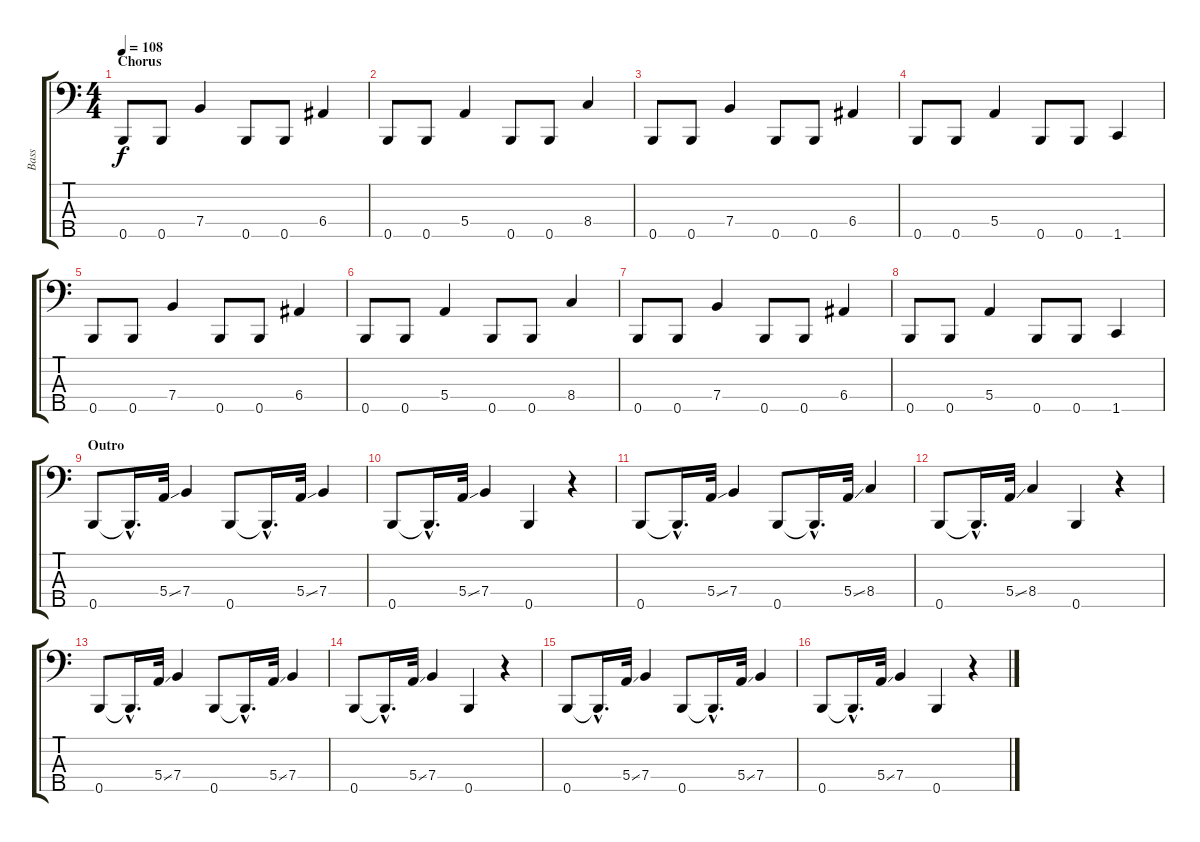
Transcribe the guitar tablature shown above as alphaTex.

\track ("Bass" "Bass") {instrument electricbasspick}
\staff {score tabs}
\tuning (G2 D2 A1 E1 B0) {hide}
\ts (4 4)
\section ("" "Chorus")
\tempo 108
\clef f4
\ks c
0.5.8{dy f} 0.5.8 7.4.4 0.5.8 0.5.8 6.4.4 |
0.5.8 0.5.8 5.4.4 0.5.8 0.5.8 8.4.4 |
0.5.8 0.5.8 7.4.4 0.5.8 0.5.8 6.4.4 |
0.5.8 0.5.8 5.4.4 0.5.8 0.5.8 1.5.4 |
0.5.8 0.5.8 7.4.4 0.5.8 0.5.8 6.4.4 |
0.5.8 0.5.8 5.4.4 0.5.8 0.5.8 8.4.4 |
0.5.8 0.5.8 7.4.4 0.5.8 0.5.8 6.4.4 |
0.5.8 0.5.8 5.4.4 0.5.8 0.5.8 1.5.4 |
\section ("" "Outro")
0.5.8 0.5{hac t}.16{d} 5.4{ss}.32 7.4.4 0.5.8 0.5{hac t}.16{d} 5.4{ss}.32 7.4.4 |
0.5.8 0.5{hac t}.16{d} 5.4{ss}.32 7.4.4 0.5.4 r.4 |
0.5.8 0.5{hac t}.16{d} 5.4{ss}.32 7.4.4 0.5.8 0.5{hac t}.16{d} 5.4{ss}.32 8.4.4 |
0.5.8 0.5{hac t}.16{d} 5.4{ss}.32 8.4.4 0.5.4 r.4 |
0.5.8 0.5{hac t}.16{d} 5.4{ss}.32 7.4.4 0.5.8 0.5{hac t}.16{d} 5.4{ss}.32 7.4.4 |
0.5.8 0.5{hac t}.16{d} 5.4{ss}.32 7.4.4 0.5.4 r.4 |
0.5.8 0.5{hac t}.16{d} 5.4{ss}.32 7.4.4 0.5.8 0.5{hac t}.16{d} 5.4{ss}.32 7.4.4 |
0.5.8 0.5{hac t}.16{d} 5.4{ss}.32 7.4.4 0.5.4 r.4
